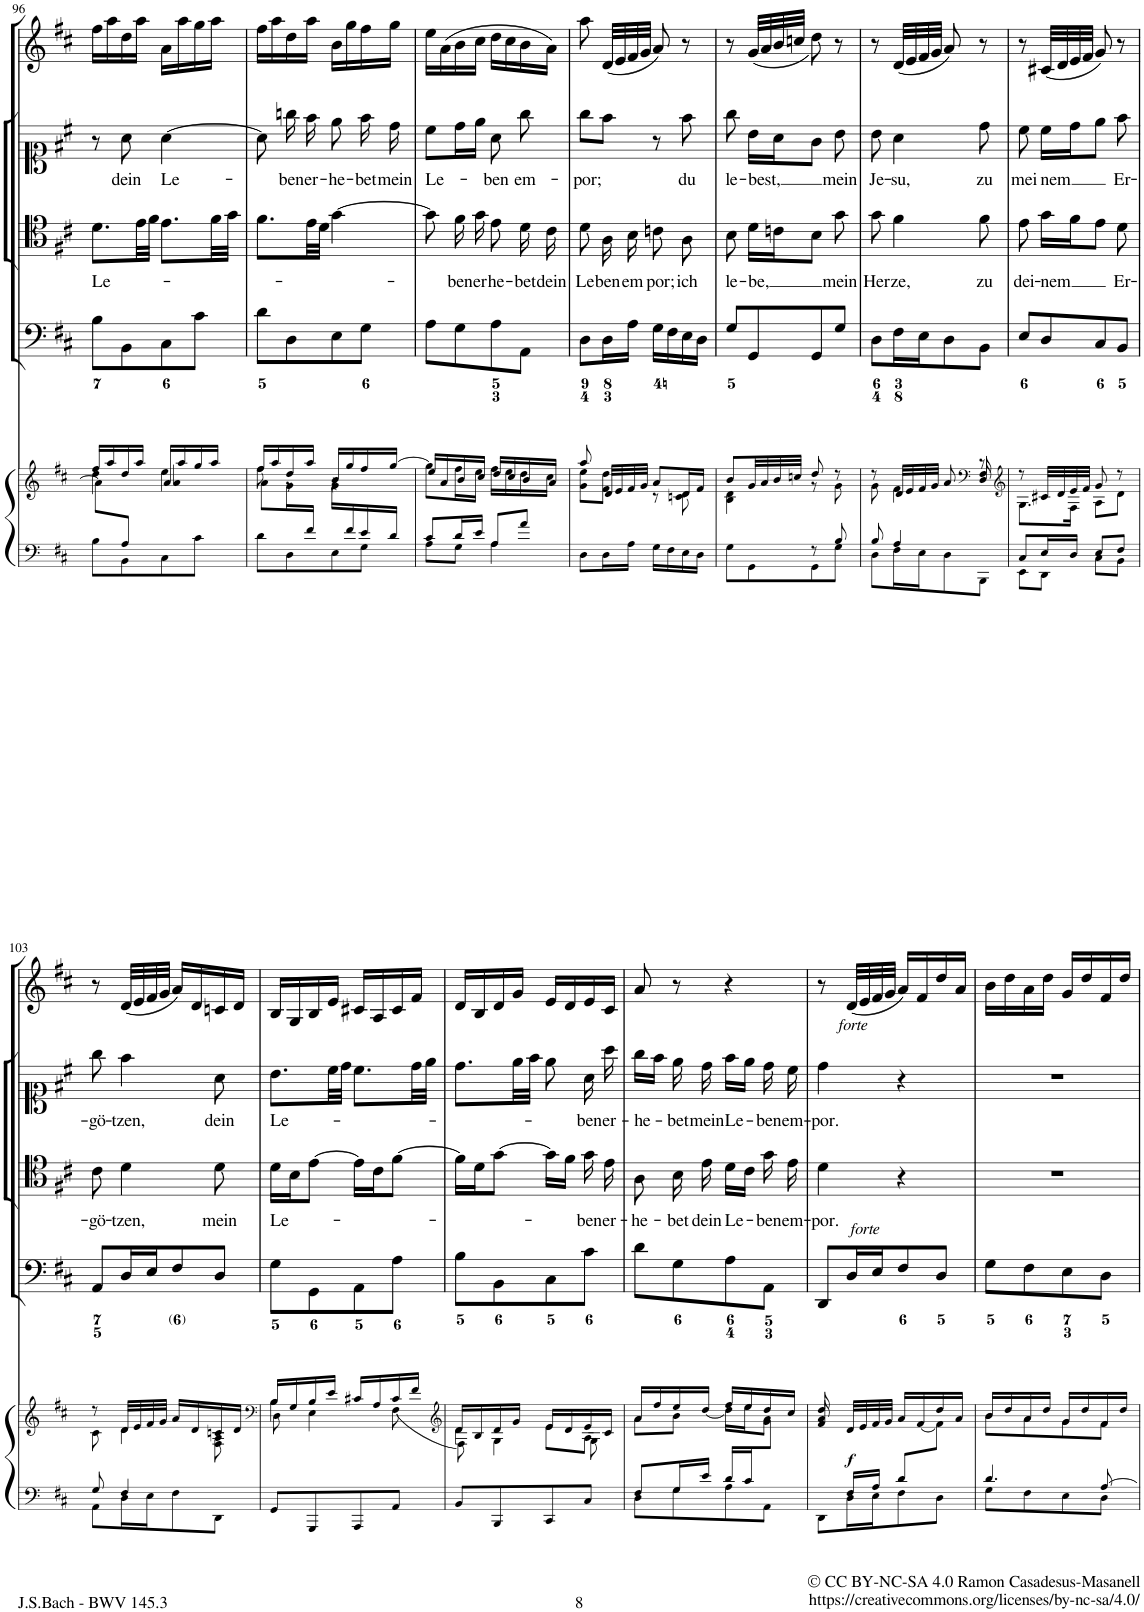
**kern	**kern	**dynam	**kern	**dynam	**kern	**text	**kern	**text	**kern	**dynam
*part5	*part5	*part5	*part4	*part4	*part3	*part3	*part2	*part2	*part1	*part1
*staff6	*staff5	*staff5/6	*staff4	*staff4	*staff3	*staff3	*staff2	*staff2	*staff1	*staff1
*I"Piano reduction	*	*	*I"Continuo	*	*I"Tenore	*	*I"Soprano	*	*I"(Violino)	*
*I'Pno	*	*	*	*	*	*	*	*	*I'Vln	*
!!LO:PB:g=z
*clefF4	*clefG2	*	*clefF4	*	*clefC4	*	*clefC1	*	*clefG2	*
*k[f#c#]	*k[f#c#]	*	*k[f#c#]	*	*k[f#c#]	*	*k[f#c#]	*	*k[f#c#]	*
*M2/4	*M2/4	*	*M2/4	*	*M2/4	*	*M2/4	*	*M2/4	*
=96	=96	=96	=96	=96	=96	=96	=96	=96	=96	=96
*^	*^	*	*	*	*	*	*	*	*	*
*	*	*	*^	*	*	*	*	*	*	*	*	*
!	!	!	!	!	!	!	!	!	!LO:LY:b	!	!	!	!
8ryy	8B\L	16ff#/LL	4dd\	8a\L]	.	8B\L	.	8.d\L	Le-	8r	.	16ff#\LL	.
.	.	16aa/	.	.	.	.	.	.	.	.	.	16aa\	.
!	!	!	!	!	!	!	!	!	!	!	!LO:LY:b	!	!
8A/J	8BB\	16dd/	.	8ryy	.	8BB\	.	.	.	8a\	dein	16dd\	.
.	.	16aa/JJ	.	.	.	.	.	32e\LL	.	.	.	16aa\JJ	.
.	.	.	.	.	.	.	.	32f#\JJJ	.	.	.	.	.
!	!	!	!	!	!	!	!	!	!	!	!LO:LY:b	!	!
4ryy	8C#\	16a/LL	4ee\	4a/	.	8C#\	.	8.e\L	.	[4a\	Le-	16a\LL	.
.	.	16aa/	.	.	.	.	.	.	.	.	.	16aa\	.
.	8c#\J	16gg/	.	.	.	8c#\J	.	.	.	.	.	16gg\	.
.	.	16aa/JJ	.	.	.	.	.	32f#\LL	.	.	.	16aa\JJ	.
.	.	.	.	.	.	.	.	32g\JJJ	.	.	.	.	.
=97	=97	=97	=97	=97	=97	=97	=97	=97	=97	=97	=97	=97	=97
8.ryy	8d\L	16ff#/LL	8ff#\	8a\L	.	8d\L	.	8.f#\L	.	8a\]	.	16ff#\LL	.
.	.	16aa/	.	.	.	.	.	.	.	.	.	16aa\	.
!	!	!	!	!	!	!	!	!	!	!	!LO:LY:b	!	!
.	8D\	16dd/	8r	16g\L	.	8D\	.	.	.	16ggn\	-ben	16dd\	.
!	!	!	!	!	!	!	!	!	!	!	!LO:LY:b	!	!
16f#/JJ	.	16aa/JJ	.	16ryy	.	.	.	32e\LL	.	16ff#\	er-	16aa\JJ	.
.	.	.	.	.	.	.	.	32d\JJJ	.	.	.	.	.
!	!	!	!	!	!	!	!	!	!	!	!LO:LY:b	!	!
16ryy	8E\	16b/LL	4r	16g\LL	.	8E\	.	[4g\	.	8ee\	-he-	16b\LL	.
16f#/	.	16gg/	.	8.ryy	.	.	.	.	.	.	.	16gg\	.
!	!	!	!	!	!	!	!	!	!	!	!LO:LY:b	!	!
16e/	8G\J	16ff#/	.	.	.	8G\J	.	.	.	16ff#\	-bet	16ff#\	.
!	!	!	!	!	!	!	!	!	!	!	!LO:LY:b	!	!
16d/JJ	.	[16gg/JJ	.	.	.	.	.	.	.	16dd\	mein	16gg\JJ	.
*	*	*	*v	*v	*	*	*	*	*	*	*	*	*
=98	=98	=98	=98	=98	=98	=98	=98	=98	=98	=98	=98	=98
!	!	!	!	!	!	!	!	!	!	!LO:LY:b	!	!
8c#/L	8A\L	16ee/LL	8gg\L]	.	8A\L	.	8g\]	.	8cc#\L	Le-	16ee\LL	.
.	.	16a/	.	.	.	.	.	.	.	.	(16a\	.
!	!	!	!	!	!	!	!	!LO:LY:b	!	!	!	!
16d/L	8G\J	16b/	16ff#\L	.	8G\	.	16f#\	-ben	16dd\L	.	16b\	.
!	!	!	!	!	!	!	!	!LO:LY:b	!	!	!	!
16e/JJ	.	16cc#/JJ	16ee\JJ	.	.	.	16g\	er-	16ee\JJ	.	16cc#\JJ	.
!	!	!	!	!	!	!	!	!LO:LY:b	!	!LO:LY:b	!	!
8A/L	4A\	16dd/LL	16ff#\LL	.	8A\	.	8e\	-he-	8a\	-ben	16dd\LL	.
.	.	16cc#/	16ee\	.	.	.	.	.	.	.	16cc#\	.
!	!	!	!	!	!	!	!	!LO:LY:b	!	!LO:LY:b	!	!
8a/J	.	16b/	16dd\	.	8AA\J	.	16d\	-bet	8gg\	em-	16b\	.
!	!	!	!	!	!	!	!	!LO:LY:b	!	!	!	!
.	.	16a/JJ	16cc#\JJ	.	.	.	16c#\	dein	.	.	16a\JJ)	.
*v	*v	*	*	*	*	*	*	*	*	*	*	*
=99	=99	=99	=99	=99	=99	=99	=99	=99	=99	=99	=99
!	!	!	!	!	!	!	!LO:LY:b	!	!LO:LY:b	!	!
8D\L	8aa/	8g\ 8ee\L	.	8D\L	.	8d\	Le-	8gg\L	-por;	8aa\	.
!	!	!	!	!	!	!	!LO:LY:b	!	!	!	!
16D\L	32d/LLL	8f#\ 8dd\J	.	16D\L	.	16A\	-ben	8ff#\J	.	(32d/LLL	.
.	32e/	.	.	.	.	.	.	.	.	32e/	.
!	!	!	!	!	!	!	!LO:LY:b	!	!	!	!
16A\JJ	32f#/	.	.	16A\JJ	.	16B\	em-	.	.	32f#/	.
.	32g/JJJ	.	.	.	.	.	.	.	.	32g/JJJ	.
!	!	!	!	!	!	!	!LO:LY:b	!	!	!	!
16G\LL	8a/L	8r	.	16G\LL	.	8cn\	-por;	8r	.	8a/)	.
16F#\	.	.	.	16F#\	.	.	.	.	.	.	.
!	!	!	!	!	!	!	!LO:LY:b	!	!LO:LY:b	!	!
16E\	16d/L	8cn\ 8d\	.	16E\	.	8A\	ich	8ff#\	du	8r	.
16D\JJ	16f#/JJ	.	.	16D\JJ	.	.	.	.	.	.	.
=100	=100	=100	=100	=100	=100	=100	=100	=100	=100	=100	=100
*^	*	*	*	*	*	*	*	*	*	*	*
!	!	!	!	!	!	!	!	!LO:LY:b	!	!LO:LY:b	!	!
4ryy	8G\L	8b/L	4B\ 4d\	.	8G/L	.	8B\	le-	8gg\	le-	8r	.
!	!	!	!	!	!	!	!	!LO:LY:b	!	!LO:LY:b	!	!
.	8GG\	32g/LL	.	.	8GG/	.	16d\LL	-be,	16b\LL	-best,	(<32g/LLL	.
.	.	32a/	.	.	.	.	.	.	.	.	32a/	.
.	.	32b/	.	.	.	.	16cn\J	.	16a\J	.	32b/	.
.	.	32ccn/JJJ	.	.	.	.	.	.	.	.	32ccn/JJJ	.
8r	8GG\	8dd/	8r	.	8GG/	.	8B\J	.	8g\J	.	8dd\)	.
!	!	!	!	!	!	!	!	!LO:LY:b	!	!LO:LY:b	!	!
8B/	8G\J	8r	8g\	.	8G/J	.	8g\	mein	8b\	mein	8r	.
=101	=101	=101	=101	=101	=101	=101	=101	=101	=101	=101	=101	=101
*	*	*	*^	*	*	*	*	*	*	*	*	*
!	!	!	!	!	!	!	!	!	!LO:LY:b	!	!LO:LY:b	!	!
8B/	8D\L	8r	8g\	4.ryy	.	8D\L	.	8g\	Her-	8b\	Je-	8r	.
!	!	!	!	!	!	!	!	!	!LO:LY:b	!	!LO:LY:b	!	!
4A/	16F#\L	32d/LLL	4f#\	.	.	16F#\L	.	4f#\	-ze,	4a\	-su,	(32d/LLL	.
.	.	32e/	.	.	.	.	.	.	.	.	.	32e/	.
.	16E\J	32f#/	.	.	.	16E\J	.	.	.	.	.	32f#/	.
.	.	32g/JJJ	.	.	.	.	.	.	.	.	.	32g/JJJ	.
.	8D\	8a/	.	.	.	8D\	.	.	.	.	.	8a/)	.
*	*	*clefF4	*	*	*	*	*	*	*	*	*	*	*
!	!	!	!	!	!	!	!	!	!LO:LY:b	!	!LO:LY:b	!	!
8ryy	8BBB\J	8r	8F#/	8D/	.	8BB\J	.	8f#\	zu	8dd\	zu	8r	.
*	*	*v	*v	*v	*	*	*	*	*	*	*	*	*
=102	=102	=102	=102	=102	=102	=102	=102	=102	=102	=102	=102
*	*	*clefG2	*	*	*	*	*	*	*	*	*
*	*	*^	*	*	*	*	*	*	*	*	*
*	*	*	*^	*	*	*	*	*	*	*	*	*
!	!	!	!	!	!	!	!	!	!LO:LY:b	!	!LO:LY:b	!	!
*	*	*	*v	*v	*	*	*	*	*	*	*	*	*
8C#/L	8EE\L	8r	8.G\L	.	8E/L	.	8e\	dei-	8cc#\	mei-	8r	.
!	!	!	!	!	!	!	!	!LO:LY:b	!	!LO:LY:b	!	!
16E/L	8DD\J	32c#X/LLL	.	.	8D/	.	16g\LL	-nem	16cc#\LL	-nem	(32c#X/LLL	.
.	.	32d/	.	.	.	.	.	.	.	.	32d/	.
16D/JJ	.	32e/	16F#\Jk	.	.	.	16f#\J	.	16dd\J	.	32e/	.
.	.	32f#/JJJ	.	.	.	.	.	.	.	.	32f#/JJJ	.
8E/L	8C#\L	8g/	8A\L	.	8C#/	.	8e\J	.	8ee\J	.	8g/)	.
!	!	!	!	!	!	!	!	!LO:LY:b	!	!LO:LY:b	!	!
8F#/J	8BB\J	8r	8d\J	.	8BB/J	.	8d\	Er-	8ff#\	Er-	8r	.
!!LO:LB:g=z
=103	=103	=103	=103	=103	=103	=103	=103	=103	=103	=103	=103	=103
!	!	!	!	!	!	!	!	!LO:LY:b	!	!LO:LY:b	!	!
8G/	8AA\L	8r	8c#\	.	8AA/L	.	8c#\	-gö-	8gg\	-gö-	8r	.
!	!	!	!	!	!	!	!	!LO:LY:b	!	!LO:LY:b	!	!
4F#/	16D\L	32d/LLL	4d\	.	16D/L	.	4d\	-tzen,	4ff#\	-tzen,	(32d/LLL	.
.	.	32e/	.	.	.	.	.	.	.	.	32e/	.
.	16E\J	32f#/	.	.	16E/J	.	.	.	.	.	32f#/	.
.	.	32g/JJJ	.	.	.	.	.	.	.	.	32g/JJJ	.
.	8F#\	16a/LL	.	.	8F#/	.	.	.	.	.	16a/LL)	.
.	.	16d/	.	.	.	.	.	.	.	.	16d/	.
!	!	!	!	!	!	!	!	!LO:LY:b	!	!LO:LY:b	!	!
8ryy	8DD\J	16cn/	8F#\ 8A\	.	8D/J	.	8d\	mein	8a\	dein	16cn/	.
.	.	16d/JJ	.	.	.	.	.	.	.	.	16d/JJ	.
*v	*v	*	*	*	*	*	*	*	*	*	*	*
*	*v	*v	*	*	*	*	*	*	*	*	*
=104	=104	=104	=104	=104	=104	=104	=104	=104	=104	=104
*	*clefF4	*	*	*	*	*	*	*	*	*
*	*^	*	*	*	*	*	*	*	*	*
*	*	*^	*	*	*	*	*	*	*	*	*
!	!	!	!	!	!	!	!	!LO:LY:b	!	!LO:LY:b	!	!
8GG/L	16B/LL	8D\	4B\	.	8G\L	.	16d\LL	Le-	8.b\L	Le-	16B/LL	.
.	16G/	.	.	.	.	.	16B\J	.	.	.	16G/	.
8GGG/	16B/	4E\	.	.	8GG\	.	[8e\J	.	.	.	16B/	.
.	16e/JJ	.	.	.	.	.	.	.	32cc#\LL	.	16e/JJ	.
.	.	.	.	.	.	.	.	.	32dd\JJJ	.	.	.
8AAA/	16c#X/LL	.	4ryy	.	8AA\	.	16e\LL]	.	8.cc#\L	.	16c#X/LL	.
.	16A/	.	.	.	.	.	16c#\J	.	.	.	16A/	.
8AA/J	16c#/	[8F#\	.	.	8A\J	.	[8f#\J	.	.	.	16c#/	.
.	16f#/JJ	.	.	.	.	.	.	.	32dd\LL	.	16f#/JJ	.
.	.	.	.	.	.	.	.	.	32ee\JJJ	.	.	.
=105	=105	=105	=105	=105	=105	=105	=105	=105	=105	=105	=105	=105
*	*clefG2	*	*	*	*	*	*	*	*	*	*	*
8BB/L	16d/LL	8F#\]	4d\	.	8B\L	.	16f#\LL]	.	8.dd\L	.	16d/LL	.
.	16B/	.	.	.	.	.	16d\J	.	.	.	16B/	.
8BBB/	16d/	4G\	.	.	8BB\	.	[8g\J	.	.	.	16d/	.
.	16g/JJ	.	.	.	.	.	.	.	32ee\LL	.	16g/JJ	.
.	.	.	.	.	.	.	.	.	32ff#\JJJ	.	.	.
8CC#/	16e/LL	.	8e\L	.	8C#\	.	16g\LL]	.	8ee\	.	16e/LL	.
.	16d/	.	.	.	.	.	16f#\JJ	.	.	.	16d/	.
!	!	!	!	!	!	!	!	!LO:LY:b	!	!LO:LY:b	!	!
8C#/J	16e/	8G\	8A\J	.	8c#\J	.	16g\	-ben	16a\	-ben	16e/	.
!	!	!	!	!	!	!	!	!LO:LY:b	!	!LO:LY:b	!	!
.	16c#/JJ	.	.	.	.	.	16e\	er-	16aa\	er-	16c#/JJ	.
=106	=106	=106	=106	=106	=106	=106	=106	=106	=106	=106	=106	=106
*^	*	*	*	*	*	*	*	*	*	*	*	*
!	!	!	!	!	!	!	!	!	!LO:LY:b	!	!LO:LY:b	!	!
8F#/L	8D\L	16a/LL	8a\L	4.ryy	.	8d\L	.	8A\	-he-	16gg\LL	-he-	8a/	.
.	.	16ff#/	.	.	.	.	.	.	.	16ff#\JJ	.	.	.
!	!	!	!	!	!	!	!	!	!LO:LY:b	!	!LO:LY:b	!	!
16G/L	8G\	16ee/	8b\J	.	.	8G\	.	16B\	-bet	16ee\	-bet	8r	.
!	!	!	!	!	!	!	!	!	!LO:LY:b	!	!LO:LY:b	!	!
16e/JJ	.	[<16dd/JJ	.	.	.	.	.	16e\	dein	16dd\	mein	.	.
!	!	!	!	!	!	!	!	!	!LO:LY:b	!	!LO:LY:b	!	!
16d/LL	8A\	16ff#/LL	16dd\LL]	.	.	8A\	.	16d\LL	Le-	16ff#\LL	Le-	4r	.
16c#/J	.	16ee/	16ee\J	.	.	.	.	16c#\JJ	.	16ee\JJ	.	.	.
!	!	!	!	!	!	!	!	!	!LO:LY:b	!	!LO:LY:b	!	!
8ryy	8AA\J	16dd/	8a\J	8g\J	.	8AA\J	.	16g\	-ben	16dd\	-ben	.	.
!	!	!	!	!	!	!	!	!	!LO:LY:b	!	!LO:LY:b	!	!
.	.	16cc#/JJ	.	.	.	.	.	16e\	em-	16cc#\	em-	.	.
*	*	*	*v	*v	*	*	*	*	*	*	*	*	*
=107	=107	=107	=107	=107	=107	=107	=107	=107	=107	=107	=107	=107
!	!	!	!	!	!	!	!	!LO:LY:b	!	!LO:LY:b	!	!
8ryy	8DD\L	8dd/	8f#/ 8a/	.	8DD/L	.	4d\	-por.	4dd\	-por.	8r	.
!	!	!	!	!LO:DY:b	!	!LO:DY:a	!	!	!	!	!	!LO:DY:b
16F#/LL	16D\L	32d/LLL	4ryy	f	16D/L	other-dynamics	.	.	.	.	(32d/LLL	other-dynamics
.	.	32e/	.	.	.	.	.	.	.	.	32e/	.
16A/JJ	16E\J	32f#/	.	.	16E/J	.	.	.	.	.	32f#/	.
.	.	32g/JJJ	.	.	.	.	.	.	.	.	32g/JJJ	.
8d/L	8F#\	16a/LL	.	.	8F#/	.	4r	.	4r	.	16a/LL)	.
.	.	[<16f#/	.	.	.	.	.	.	.	.	16f#/	.
8ryy	8D\J	16dd/	8f#\J]	.	8D/J	.	.	.	.	.	16dd/	.
.	.	16a/JJ	.	.	.	.	.	.	.	.	16a/JJ	.
=108	=108	=108	=108	=108	=108	=108	=108	=108	=108	=108	=108	=108
4.d/	8G\L	16b/LL	8b\L	.	8G\L	.	2r	.	2r	.	16b\LL	.
.	.	16dd/	.	.	.	.	.	.	.	.	16dd\	.
.	8F#\	16a/	8a\	.	8F#\	.	.	.	.	.	16a\	.
.	.	16dd/JJ	.	.	.	.	.	.	.	.	16dd\JJ	.
.	8E\	16g/LL	8g\	.	8E\	.	.	.	.	.	16g/LL	.
.	.	16dd/	.	.	.	.	.	.	.	.	16dd/	.
[8A/	8D\J	16f#/	8f#\J	.	8D\J	.	.	.	.	.	16f#/	.
.	.	16dd/JJ	.	.	.	.	.	.	.	.	16dd/JJ	.
*v	*v	*	*	*	*	*	*	*	*	*	*	*
*	*v	*v	*	*	*	*	*	*	*	*	*
=	=	=	=	=	=	=	=	=	=	=
*-	*-	*-	*-	*-	*-	*-	*-	*-	*-	*-
